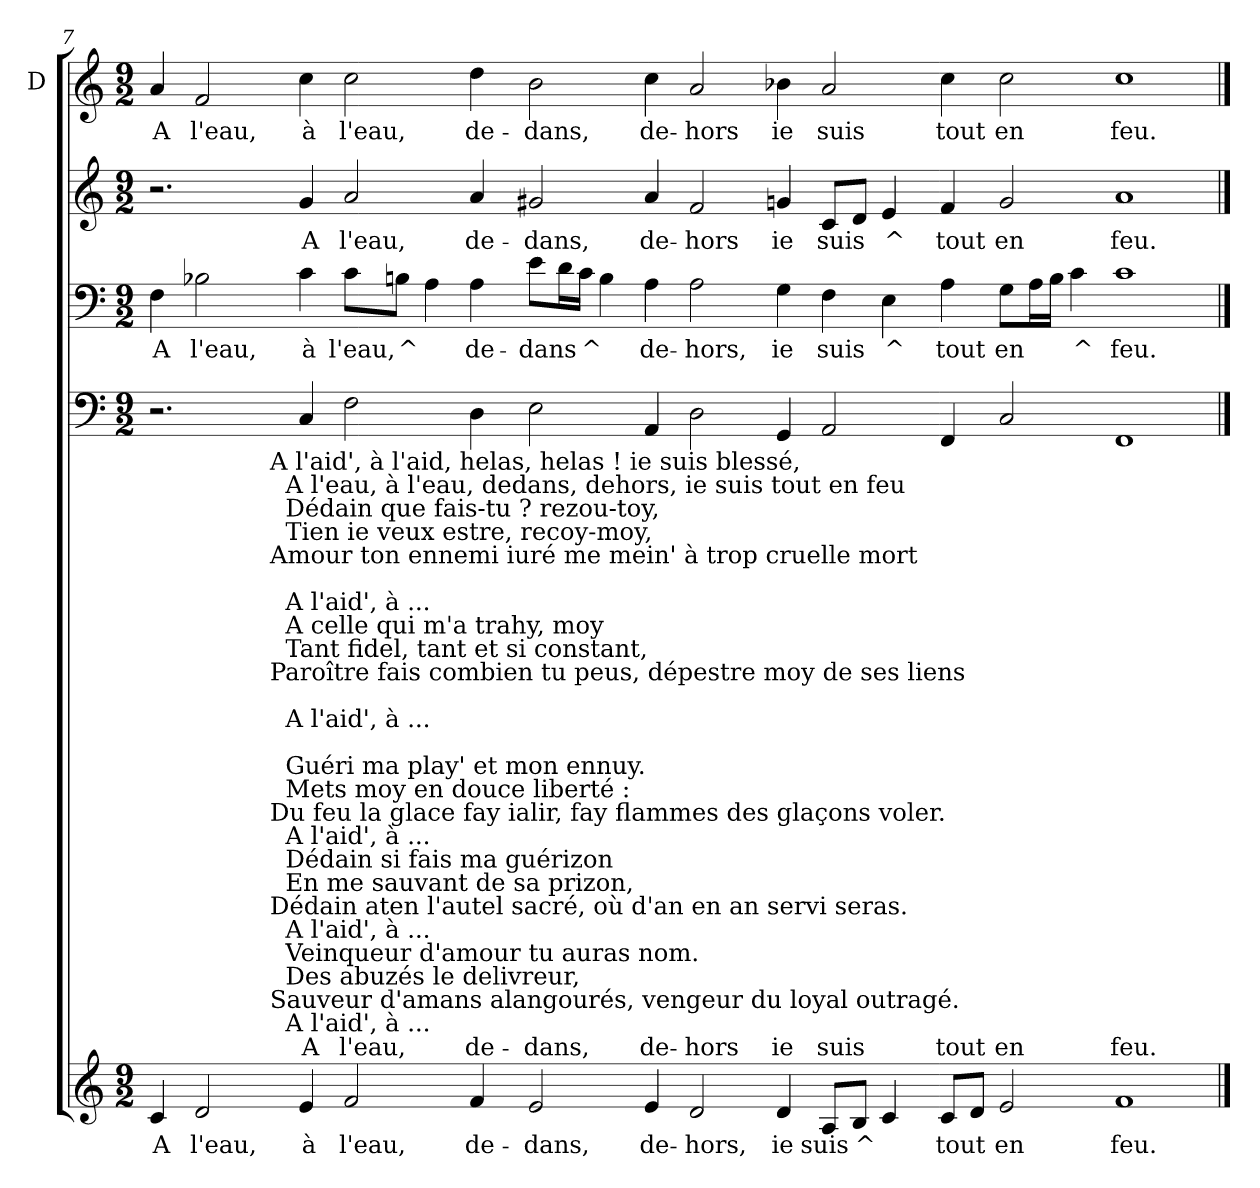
**kern	**text	**kern	**text	**kern	**text	**kern	**text	**kern	**text
*part5	*part5	*part4	*part4	*part3	*part3	*part2	*part2	*part1	*part1
*staff5	*staff5	*staff4	*staff4	*staff3	*staff3	*staff2	*staff2	*staff1	*staff1
*	*	*	*	*	*	*	*	*I"D	*
!!LO:PB:g=z
*clefG2	*	*clefF4	*	*clefF4	*	*clefG2	*	*clefG2	*
*k[]	*	*k[]	*	*k[]	*	*k[]	*	*k[]	*
*C:	*	*C:	*	*C:	*	*C:	*	*C:	*
*M9/2	*	*M9/2	*	*M9/2	*	*M9/2	*	*M9/2	*
=7	=7	=7	=7	=7	=7	=7	=7	=7	=7
!	!LO:LY:b	!	!	!	!LO:LY:b	!	!	!	!LO:LY:b
*	*	*^	*	*	*	*	*	*	*
4c/	A	2.r	2ryy	.	4F\	A	2.r	.	4a/	A
!	!LO:LY:b	!	!	!	!	!LO:LY:b	!	!	!	!LO:LY:b
2d/	l'eau,	.	.	.	2B-X\	l'eau,	.	.	2f/	l'eau,
.	.	.	8ryy	.	.	.	.	.	.	.
!	!	!	!LO:TX:b:t=A l'aid', à l'aid, helas, helas ! ie suis blessé,\n      A l'eau, à l'eau, dedans, dehors, ie suis tout en feu\n      Dédain que fais-tu ? rezou-toy,\n      Tien ie veux estre, recoy-moy,\nAmour ton ennemi iuré me mein' à trop cruelle mort\n \n      A l'aid', à ...\n      A celle qui m'a trahy, moy\n      Tant fidel, tant et si constant,\nParoître fais combien tu peus, dépestre moy de ses liens\n \n      A l'aid', à ...\n \n      Guéri ma play' et mon ennuy.\n      Mets moy en douce liberté &colon;\nDu feu la glace fay ialir, fay flammes des glaçons voler.\n      A l'aid', à ...\n      Dédain si fais ma guérizon\n      En me sauvant de sa prizon,\nDédain aten l'autel sacré, où d'an en an servi seras.\n      A l'aid', à ...\n      Veinqueur d'amour tu auras nom.\n      Des abuzés le delivreur,\nSauveur d'amans alangourés, vengeur du loyal outragé.\n      A l'aid', à ...	!	!	!	!	!	!	!
.	.	.	1ryy	.	.	.	.	.	.	.
!	!LO:LY:b	!	!	!LO:LY:b	!	!LO:LY:b	!	!LO:LY:b	!	!LO:LY:b
4e/	à	4C/	.	A	4c\	à	4g/	A	4cc\	à
!	!LO:LY:b	!	!	!LO:LY:b	!	!LO:LY:b	!	!LO:LY:b	!	!LO:LY:b
2f/	l'eau,	2F\	.	l'eau,	8c\L	l'eau,	2a/	l'eau,	2cc\	l'eau,
!	!	!	!	!	!	!LO:LY:b	!	!	!	!
.	.	.	.	.	8Bn\J	^	.	.	.	.
.	.	.	.	.	4A\	.	.	.	.	.
!	!LO:LY:b	!	!	!LO:LY:b	!	!LO:LY:b	!	!LO:LY:b	!	!LO:LY:b
4f/	de-	4D\	.	de-	4A\	de-	4a/	de-	4dd\	de-
.	.	.	1ryy	.	.	.	.	.	.	.
!	!LO:LY:b	!	!	!LO:LY:b	!	!LO:LY:b	!	!LO:LY:b	!	!LO:LY:b
2e/	-dans,	2E\	.	-dans,	8e\L	-dans	2g#X/	-dans,	2b\	-dans,
.	.	.	.	.	16d\L	.	.	.	.	.
!	!	!	!	!	!	!LO:LY:b	!	!	!	!
.	.	.	.	.	16c\JJ	^	.	.	.	.
.	.	.	.	.	4B\	.	.	.	.	.
!	!LO:LY:b	!	!	!LO:LY:b	!	!LO:LY:b	!	!LO:LY:b	!	!LO:LY:b
4e/	de-	4AA/	.	de-	4A\	de-	4a/	de-	4cc\	de-
!	!LO:LY:b	!	!	!LO:LY:b	!	!LO:LY:b	!	!LO:LY:b	!	!LO:LY:b
2d/	-hors,	2D\	.	-hors	2A\	-hors,	2f/	-hors	2a/	-hors
.	.	.	1ryy	.	.	.	.	.	.	.
!	!LO:LY:b	!	!	!LO:LY:b	!	!LO:LY:b	!	!LO:LY:b	!	!LO:LY:b
4d/	ie	4GG/	.	ie	4G\	ie	4gn/	ie	4b-X\	ie
!	!LO:LY:b	!	!	!LO:LY:b	!	!LO:LY:b	!	!LO:LY:b	!	!LO:LY:b
8A/L	suis	2AA/	.	suis	4F\	suis	8c/L	suis	2a/	suis
!	!LO:LY:b	!	!	!	!	!	!	!	!	!
8B/J	^	.	.	.	.	.	8d/J	.	.	.
!	!	!	!	!	!	!LO:LY:b	!	!LO:LY:b	!	!
4c/	.	.	.	.	4E\	^	4e/	^	.	.
.	.	.	1...ryy	.	.	.	.	.	.	.
!	!LO:LY:b	!	!	!LO:LY:b	!	!LO:LY:b	!	!LO:LY:b	!	!LO:LY:b
8c/L	tout	4FF/	.	tout	4A\	tout	4f/	tout	4cc\	tout
8d/J	.	.	.	.	.	.	.	.	.	.
!	!LO:LY:b	!	!	!LO:LY:b	!	!LO:LY:b	!	!LO:LY:b	!	!LO:LY:b
2e/	en	2C/	.	en	8G\L	en	2g/	en	2cc\	en
.	.	.	.	.	16A\L	.	.	.	.	.
.	.	.	.	.	16B\JJ	.	.	.	.	.
!	!	!	!	!	!	!LO:LY:b	!	!	!	!
.	.	.	.	.	4c\	^	.	.	.	.
!	!LO:LY:b	!	!	!LO:LY:b	!	!LO:LY:b	!	!LO:LY:b	!	!LO:LY:b
1f	feu.	1FF	.	feu.	1c	feu.	1a	feu.	1cc	feu.
*	*	*v	*v	*	*	*	*	*	*	*
==	==	==	==	==	==	==	==	==	==
*-	*-	*-	*-	*-	*-	*-	*-	*-	*-
